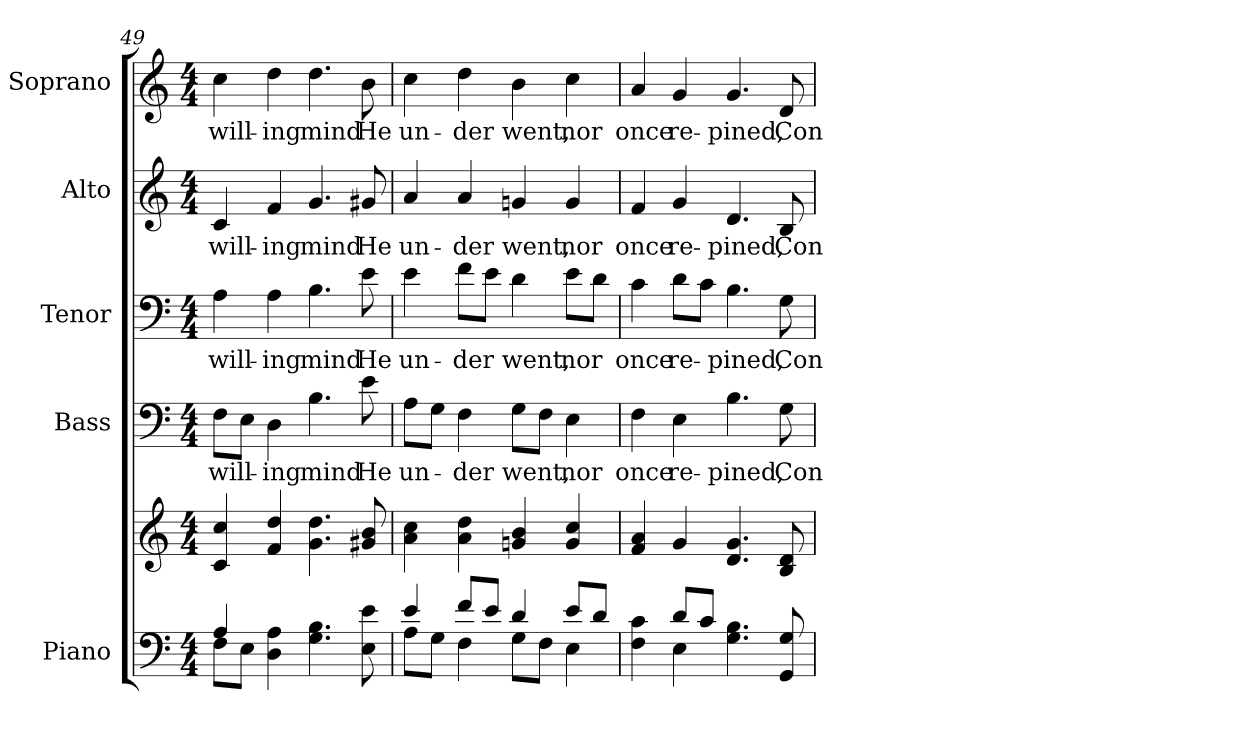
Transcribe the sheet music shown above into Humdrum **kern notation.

**kern	**kern	**kern	**text	**kern	**text	**kern	**text	**kern	**text
*part5	*part5	*part4	*part4	*part3	*part3	*part2	*part2	*part1	*part1
*staff6	*staff5	*staff4	*staff4	*staff3	*staff3	*staff2	*staff2	*staff1	*staff1
*I"Piano	*	*I"Bass	*	*I"Tenor	*	*I"Alto	*	*I"Soprano	*
*I'Pno.	*	*I'B.	*	*I'T.	*	*I'A.	*	*I'S.	*
!!LO:PB:g=z
*clefF4	*clefG2	*clefF4	*	*clefF4	*	*clefG2	*	*clefG2	*
*k[]	*k[]	*k[]	*	*k[]	*	*k[]	*	*k[]	*
*C:	*C:	*C:	*	*C:	*	*C:	*	*C:	*
*M4/4	*M4/4	*M4/4	*	*M4/4	*	*M4/4	*	*M4/4	*
=49	=49	=49	=49	=49	=49	=49	=49	=49	=49
*^	*	*	*	*	*	*	*	*	*
!	!	!	!	!LO:LY:b:color=#000000	!	!	!	!	!	!
!	!	!	!	!	!	!LO:LY:b:color=#000000	!	!	!	!
!	!	!	!	!	!	!	!	!LO:LY:b:color=#000000	!	!
!	!	!	!	!	!	!	!	!	!	!LO:LY:b:color=#000000
4Ai/	8Fi\L	4ci/ 4cci	8Fi\L	will-	4Ai\	will-	4ci/	will-	4cci\	will-
.	8Ei\J	.	8Ei\J	.	.	.	.	.	.	.
!	!	!	!	!LO:LY:b:color=#000000	!	!	!	!	!	!
!	!	!	!	!	!	!LO:LY:b:color=#000000	!	!	!	!
!	!	!	!	!	!	!	!	!LO:LY:b:color=#000000	!	!
!	!	!	!	!	!	!	!	!	!	!LO:LY:b:color=#000000
4Di\ 4Ai	4ryy	4fi/ 4ddi	4Di\	-ing	4Ai\	-ing	4fi/	-ing	4ddi\	-ing
!	!	!	!	!LO:LY:b:color=#000000	!	!	!	!	!	!
!	!	!	!	!	!	!LO:LY:b:color=#000000	!	!	!	!
!	!	!	!	!	!	!	!	!LO:LY:b:color=#000000	!	!
!	!	!	!	!	!	!	!	!	!	!LO:LY:b:color=#000000
4.Gi\ 4.Bi	2ryy	4.gi\ 4.ddi	4.Bi\	mind	4.Bi\	mind	4.gi/	mind	4.ddi\	mind
!	!	!	!	!LO:LY:b:color=#000000	!	!	!	!	!	!
!	!	!	!	!	!	!LO:LY:b:color=#000000	!	!	!	!
!	!	!	!	!	!	!	!	!LO:LY:b:color=#000000	!	!
!	!	!	!	!	!	!	!	!	!	!LO:LY:b:color=#000000
8Ei\ 8ei	.	8g#Xi/ 8bi	8ei\	He	8ei\	He	8g#Xi/	He	8bi\	He
=50	=50	=50	=50	=50	=50	=50	=50	=50	=50	=50
!	!	!	!	!LO:LY:b:color=#000000	!	!	!	!	!	!
!	!	!	!	!	!	!LO:LY:b:color=#000000	!	!	!	!
!	!	!	!	!	!	!	!	!LO:LY:b:color=#000000	!	!
!	!	!	!	!	!	!	!	!	!	!LO:LY:b:color=#000000
4ei/	8Ai\L	4ai\ 4cci	8Ai\L	un-	4ei\	un-	4ai/	un-	4cci\	un-
.	8Gi\J	.	8Gi\J	.	.	.	.	.	.	.
!	!	!	!	!LO:LY:b:color=#000000	!	!	!	!	!	!
!	!	!	!	!	!	!LO:LY:b:color=#000000	!	!	!	!
!	!	!	!	!	!	!	!	!LO:LY:b:color=#000000	!	!
!	!	!	!	!	!	!	!	!	!	!LO:LY:b:color=#000000
8fi/L	4Fi\	4ai\ 4ddi	4Fi\	-der	8fi\L	-der	4ai/	-der	4ddi\	-der
8ei/J	.	.	.	.	8ei\J	.	.	.	.	.
!	!	!	!	!LO:LY:b:color=#000000	!	!	!	!	!	!
!	!	!	!	!	!	!LO:LY:b:color=#000000	!	!	!	!
!	!	!	!	!	!	!	!	!LO:LY:b:color=#000000	!	!
!	!	!	!	!	!	!	!	!	!	!LO:LY:b:color=#000000
4di/	8Gi\L	4gni/ 4bi	8Gi\L	went,	4di\	went,	4gni/	went,	4bi\	went,
.	8Fi\J	.	8Fi\J	.	.	.	.	.	.	.
!	!	!	!	!LO:LY:b:color=#000000	!	!	!	!	!	!
!	!	!	!	!	!	!LO:LY:b:color=#000000	!	!	!	!
!	!	!	!	!	!	!	!	!LO:LY:b:color=#000000	!	!
!	!	!	!	!	!	!	!	!	!	!LO:LY:b:color=#000000
8ei/L	4Ei\	4gi/ 4cci	4Ei\	nor	8ei\L	nor	4gi/	nor	4cci\	nor
8di/J	.	.	.	.	8di\J	.	.	.	.	.
!!LO:PB:g=z
=51	=51	=51	=51	=51	=51	=51	=51	=51	=51	=51
!	!	!	!	!LO:LY:b:color=#000000	!	!	!	!	!	!
!	!	!	!	!	!	!LO:LY:b:color=#000000	!	!	!	!
!	!	!	!	!	!	!	!	!LO:LY:b:color=#000000	!	!
!	!	!	!	!	!	!	!	!	!	!LO:LY:b:color=#000000
4Fi\ 4ci	4ryy	4fi/ 4ai	4Fi\	once	4ci\	once	4fi/	once	4ai/	once
!	!	!	!	!LO:LY:b:color=#000000	!	!	!	!	!	!
!	!	!	!	!	!	!LO:LY:b:color=#000000	!	!	!	!
!	!	!	!	!	!	!	!	!LO:LY:b:color=#000000	!	!
!	!	!	!	!	!	!	!	!	!	!LO:LY:b:color=#000000
8di/L	4Ei\	4gi/	4Ei\	re-	8di\L	re-	4gi/	re-	4gi/	re-
8ci/J	.	.	.	.	8ci\J	.	.	.	.	.
!	!	!	!	!LO:LY:b:color=#000000	!	!	!	!	!	!
!	!	!	!	!	!	!LO:LY:b:color=#000000	!	!	!	!
!	!	!	!	!	!	!	!	!LO:LY:b:color=#000000	!	!
!	!	!	!	!	!	!	!	!	!	!LO:LY:b:color=#000000
4.Gi\ 4.Bi	2ryy	4.di/ 4.gi	4.Bi\	-pined,	4.Bi\	-pined,	4.di/	-pined,	4.gi/	-pined,
!	!	!	!	!LO:LY:b:color=#000000	!	!	!	!	!	!
!	!	!	!	!	!	!LO:LY:b:color=#000000	!	!	!	!
!	!	!	!	!	!	!	!	!LO:LY:b:color=#000000	!	!
!	!	!	!	!	!	!	!	!	!	!LO:LY:b:color=#000000
8GGi/ 8Gi	.	8Bi/ 8di	8Gi\	Con	8Gi\	Con	8Bi/	Con	8di/	Con
*v	*v	*	*	*	*	*	*	*	*	*
=	=	=	=	=	=	=	=	=	=
*-	*-	*-	*-	*-	*-	*-	*-	*-	*-
